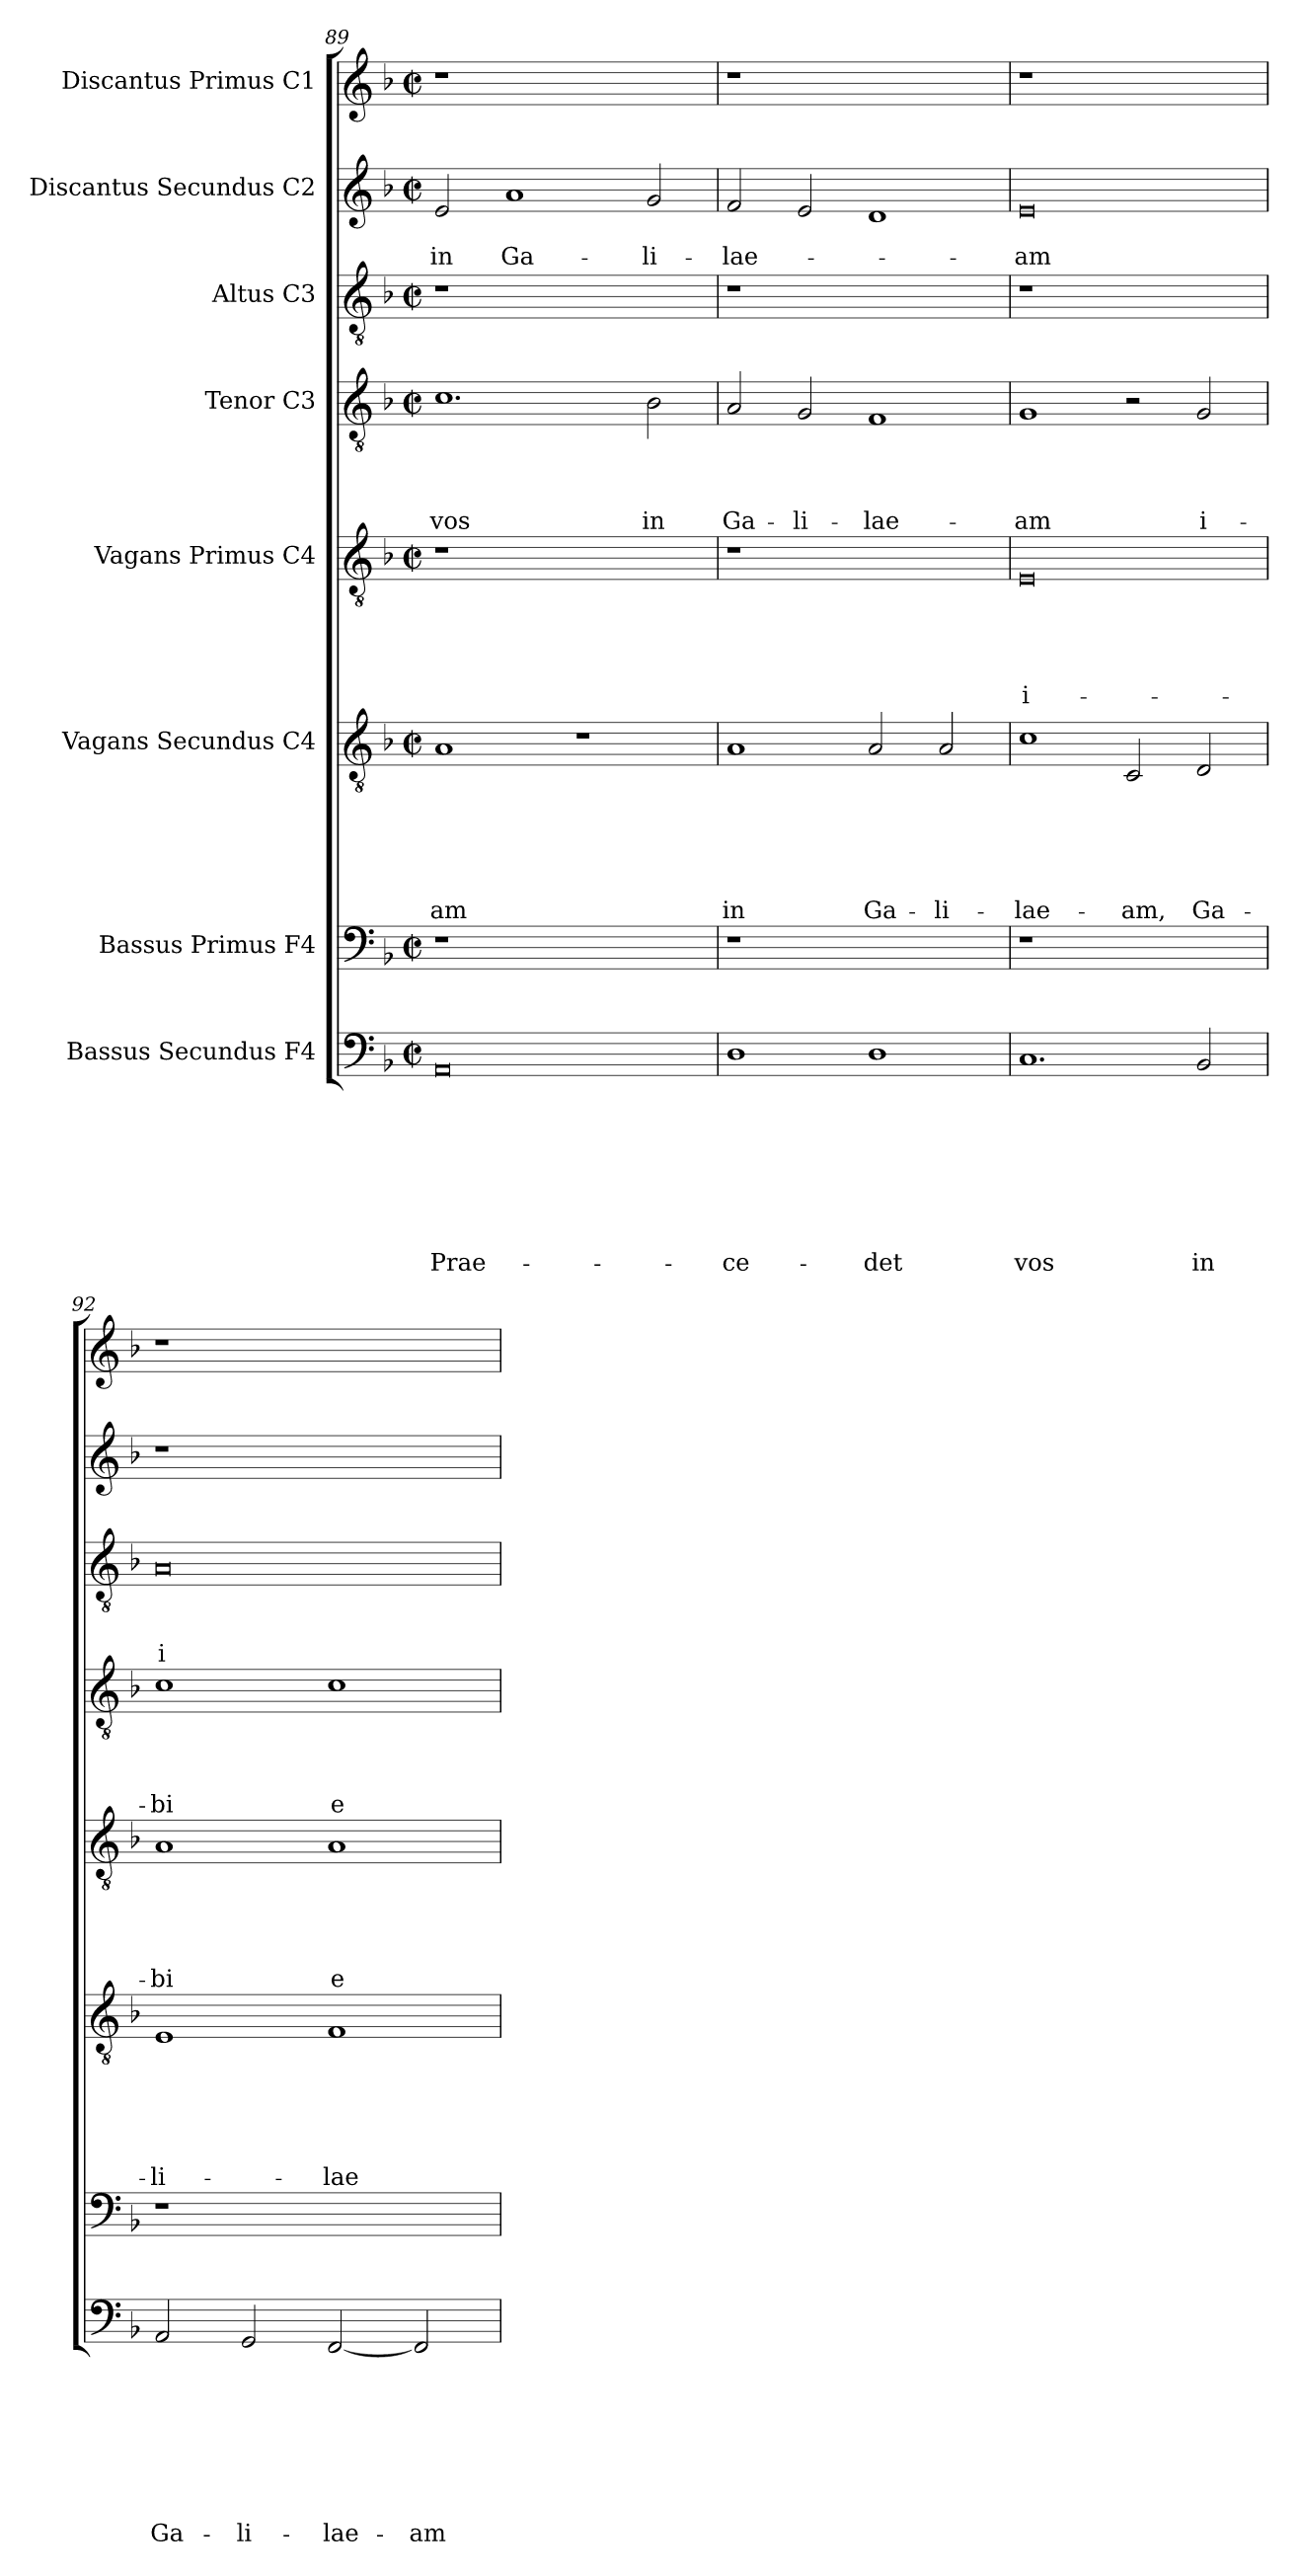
**kern	**text	**text	**text	**text	**text	**text	**text	**text	**kern	**kern	**text	**text	**text	**text	**text	**text	**kern	**text	**text	**text	**text	**text	**kern	**text	**text	**text	**text	**kern	**text	**text	**text	**kern	**text	**text	**kern
*part8	*part8	*part8	*part8	*part8	*part8	*part8	*part8	*part8	*part7	*part6	*part6	*part6	*part6	*part6	*part6	*part6	*part5	*part5	*part5	*part5	*part5	*part5	*part4	*part4	*part4	*part4	*part4	*part3	*part3	*part3	*part3	*part2	*part2	*part2	*part1
*staff8	*staff8	*staff8	*staff8	*staff8	*staff8	*staff8	*staff8	*staff8	*staff7	*staff6	*staff6	*staff6	*staff6	*staff6	*staff6	*staff6	*staff5	*staff5	*staff5	*staff5	*staff5	*staff5	*staff4	*staff4	*staff4	*staff4	*staff4	*staff3	*staff3	*staff3	*staff3	*staff2	*staff2	*staff2	*staff1
*I"Bassus  Secundus F4	*	*	*	*	*	*	*	*	*I"Bassus  Primus  F4	*I"Vagans  Secundus C4	*	*	*	*	*	*	*I"Vagans  Primus  C4	*	*	*	*	*	*I"Tenor C3	*	*	*	*	*I"Altus C3	*	*	*	*I"Discantus  Secundus C2	*	*	*I"Discantus  Primus C1
!!LO:PB:g=z
*clefF4	*	*	*	*	*	*	*	*	*clefF4	*clefGv2	*	*	*	*	*	*	*clefGv2	*	*	*	*	*	*clefGv2	*	*	*	*	*clefGv2	*	*	*	*clefG2	*	*	*clefG2
*k[b-]	*	*	*	*	*	*	*	*	*k[b-]	*k[b-]	*	*	*	*	*	*	*k[b-]	*	*	*	*	*	*k[b-]	*	*	*	*	*k[b-]	*	*	*	*k[b-]	*	*	*k[b-]
*F:	*	*	*	*	*	*	*	*	*F:	*F:	*	*	*	*	*	*	*F:	*	*	*	*	*	*F:	*	*	*	*	*F:	*	*	*	*F:	*	*	*F:
*M2/2	*	*	*	*	*	*	*	*	*M2/2	*M2/2	*	*	*	*	*	*	*M2/2	*	*	*	*	*	*M2/2	*	*	*	*	*M2/2	*	*	*	*M2/2	*	*	*M2/2
*met(c|)	*	*	*	*	*	*	*	*	*met(c|)	*met(c|)	*	*	*	*	*	*	*met(c|)	*	*	*	*	*	*met(c|)	*	*	*	*	*met(c|)	*	*	*	*met(c|)	*	*	*met(c|)
=89	=89	=89	=89	=89	=89	=89	=89	=89	=89	=89	=89	=89	=89	=89	=89	=89	=89	=89	=89	=89	=89	=89	=89	=89	=89	=89	=89	=89	=89	=89	=89	=89	=89	=89	=89
0AA	.	.	.	.	.	.	.	Prae-	1r	1A	.	.	.	.	.	-am	1r	.	.	.	.	.	1.c	.	.	.	vos	1r	.	.	.	2e/	.	in	1r
.	.	.	.	.	.	.	.	.	.	.	.	.	.	.	.	.	.	.	.	.	.	.	.	.	.	.	.	.	.	.	.	1a	.	Ga-	.
.	.	.	.	.	.	.	.	.	1ryy	1r	.	.	.	.	.	.	1ryy	.	.	.	.	.	.	.	.	.	.	1ryy	.	.	.	.	.	.	1ryy
.	.	.	.	.	.	.	.	.	.	.	.	.	.	.	.	.	.	.	.	.	.	.	2B-\	.	.	.	in	.	.	.	.	2g/	.	-li-	.
=90	=90	=90	=90	=90	=90	=90	=90	=90	=90	=90	=90	=90	=90	=90	=90	=90	=90	=90	=90	=90	=90	=90	=90	=90	=90	=90	=90	=90	=90	=90	=90	=90	=90	=90	=90
1D	.	.	.	.	.	.	.	-ce-	1r	1A	.	.	.	.	.	in	1r	.	.	.	.	.	2A/	.	.	.	Ga-	1r	.	.	.	2f/	.	-lae-	1r
.	.	.	.	.	.	.	.	.	.	.	.	.	.	.	.	.	.	.	.	.	.	.	2G/	.	.	.	-li-	.	.	.	.	2e/	.	.	.
1D	.	.	.	.	.	.	.	-det	1ryy	2A/	.	.	.	.	.	Ga-	1ryy	.	.	.	.	.	1F	.	.	.	-lae-	1ryy	.	.	.	1d	.	.	1ryy
.	.	.	.	.	.	.	.	.	.	2A/	.	.	.	.	.	-li-	.	.	.	.	.	.	.	.	.	.	.	.	.	.	.	.	.	.	.
=91	=91	=91	=91	=91	=91	=91	=91	=91	=91	=91	=91	=91	=91	=91	=91	=91	=91	=91	=91	=91	=91	=91	=91	=91	=91	=91	=91	=91	=91	=91	=91	=91	=91	=91	=91
1.C	.	.	.	.	.	.	.	vos	1r	1c	.	.	.	.	.	-lae-	0E	.	.	.	.	i-	1G	.	.	.	-am	1r	.	.	.	0e	.	-am	1r
.	.	.	.	.	.	.	.	.	1ryy	2C/	.	.	.	.	.	-am,	.	.	.	.	.	.	2r	.	.	.	.	1ryy	.	.	.	.	.	.	1ryy
2BB-/	.	.	.	.	.	.	.	in	.	2D/	.	.	.	.	.	Ga-	.	.	.	.	.	.	2G/	.	.	.	i-	.	.	.	.	.	.	.	.
=92	=92	=92	=92	=92	=92	=92	=92	=92	=92	=92	=92	=92	=92	=92	=92	=92	=92	=92	=92	=92	=92	=92	=92	=92	=92	=92	=92	=92	=92	=92	=92	=92	=92	=92	=92
2AA/	.	.	.	.	.	.	.	Ga-	1r	1E	.	.	.	.	.	-li-	1A	.	.	.	.	-bi	1c	.	.	.	-bi	0A	.	.	i-	1r	.	.	1r
2GG/	.	.	.	.	.	.	.	-li-	.	.	.	.	.	.	.	.	.	.	.	.	.	.	.	.	.	.	.	.	.	.	.	.	.	.	.
[2FF/	.	.	.	.	.	.	.	-lae-	1ryy	1F	.	.	.	.	.	-lae-	1A	.	.	.	.	e-	1c	.	.	.	e-	.	.	.	.	1ryy	.	.	1ryy
2FF/]	.	.	.	.	.	.	.	-am	.	.	.	.	.	.	.	.	.	.	.	.	.	.	.	.	.	.	.	.	.	.	.	.	.	.	.
=	=	=	=	=	=	=	=	=	=	=	=	=	=	=	=	=	=	=	=	=	=	=	=	=	=	=	=	=	=	=	=	=	=	=	=
*-	*-	*-	*-	*-	*-	*-	*-	*-	*-	*-	*-	*-	*-	*-	*-	*-	*-	*-	*-	*-	*-	*-	*-	*-	*-	*-	*-	*-	*-	*-	*-	*-	*-	*-	*-
